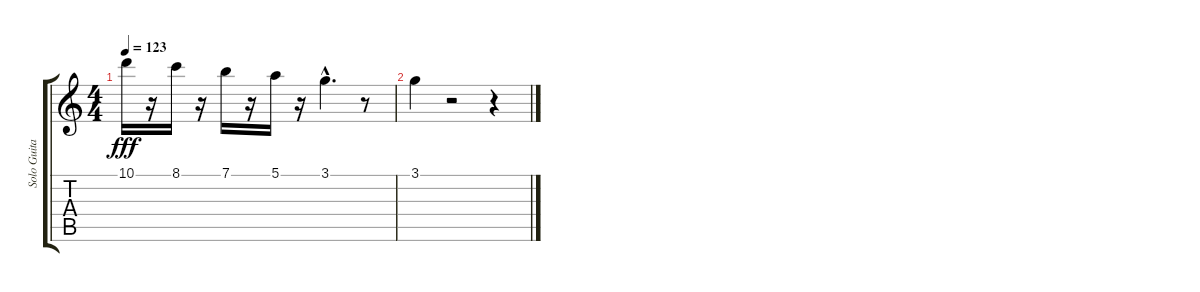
\track ("Solo Guitar1" "Solo Guita") {instrument distortionguitar}
\staff {score tabs}
\tuning (E4 B3 G3 D3 A2 E2) {hide}
\ts (4 4)
\tempo 123
\clef g2
\ks c
10.1.16{dy fff} r.16 8.1.16 r.16 7.1.16 r.16 5.1.16 r.16 3.1{hac}.4{d} r.8 |
3.1.4 r.2 r.4
